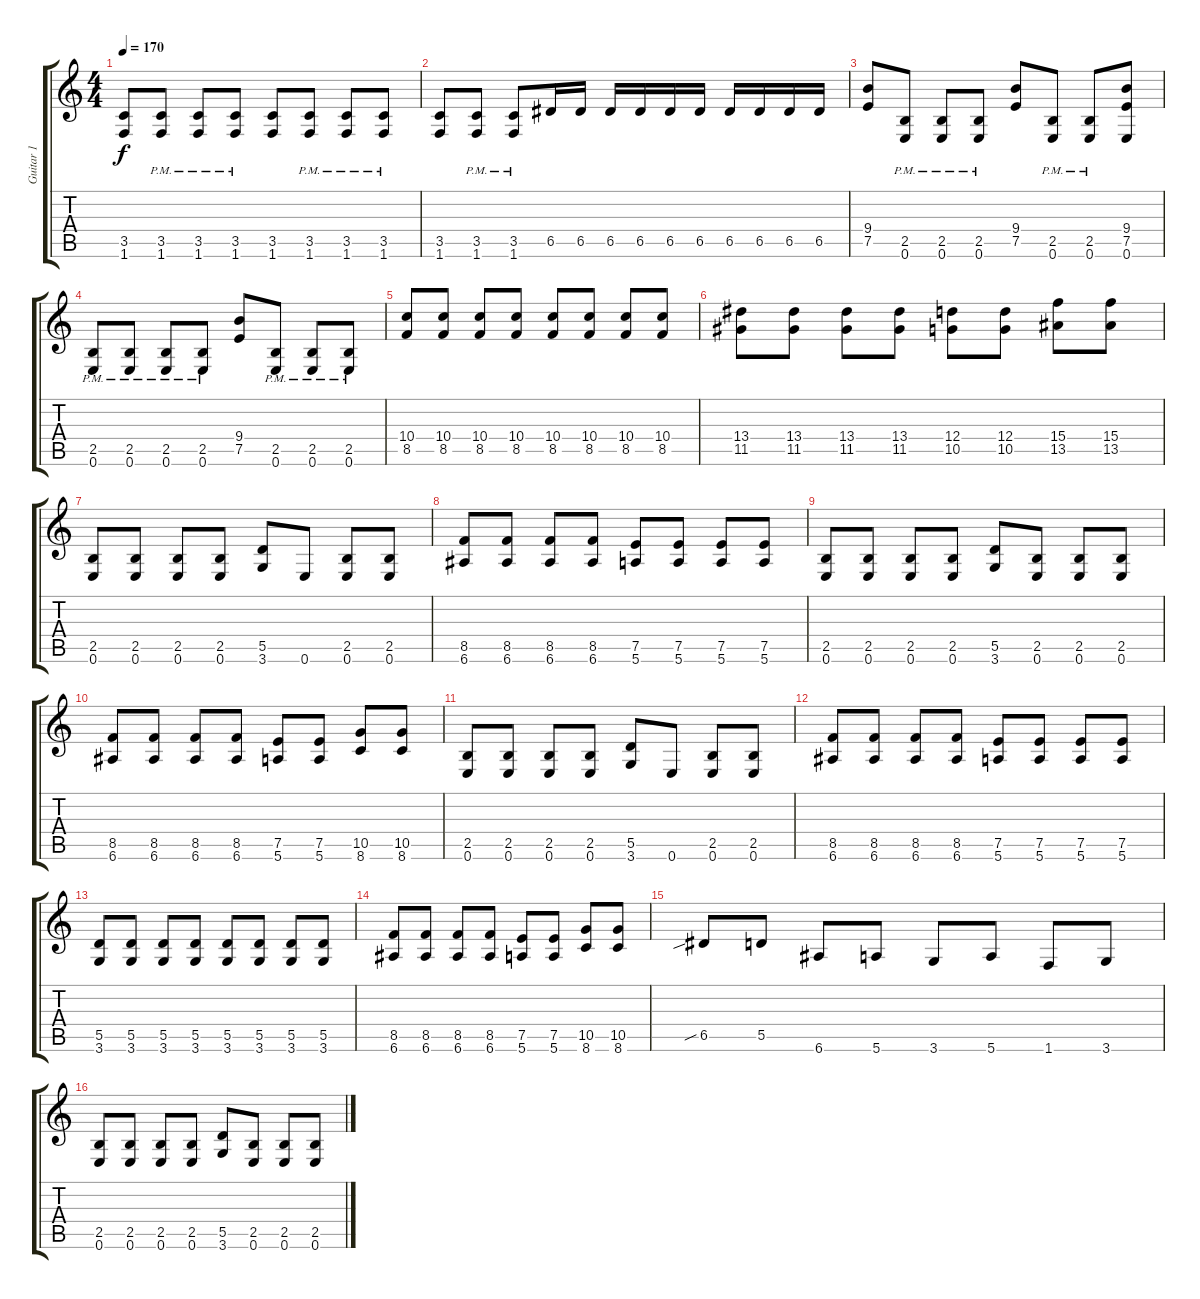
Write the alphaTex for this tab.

\track ("Guitar 1" "Guitar 1") {instrument distortionguitar}
\staff {score tabs}
\tuning (E4 B3 G3 D3 A2 E2) {hide}
\ts (4 4)
\tempo 170
\clef g2
\ks c
(3.5 1.6).8{dy f} (3.5{pm} 1.6{pm}).8 (3.5{pm} 1.6{pm}).8 (3.5{pm} 1.6{pm}).8 (3.5 1.6).8 (3.5{pm} 1.6{pm}).8 (3.5{pm} 1.6{pm}).8 (3.5{pm} 1.6{pm}).8 |
(3.5 1.6).8 (3.5{pm} 1.6{pm}).8 (3.5{pm} 1.6{pm}).8 6.5.16 6.5.16 6.5.16 6.5.16 6.5.16 6.5.16 6.5.16 6.5.16 6.5.16 6.5.16 |
(9.4 7.5).8 (2.5{pm} 0.6{pm}).8 (2.5{pm} 0.6{pm}).8 (2.5{pm} 0.6{pm}).8 (9.4 7.5).8 (2.5{pm} 0.6{pm}).8 (2.5{pm} 0.6{pm}).8 (9.4 7.5 0.6).8 |
(2.5{pm} 0.6{pm}).8 (2.5{pm} 0.6{pm}).8 (2.5{pm} 0.6{pm}).8 (2.5{pm} 0.6{pm}).8 (9.4 7.5).8 (2.5{pm} 0.6{pm}).8 (2.5{pm} 0.6{pm}).8 (2.5{pm} 0.6{pm}).8 |
(10.4 8.5).8 (10.4 8.5).8 (10.4 8.5).8 (10.4 8.5).8 (10.4 8.5).8 (10.4 8.5).8 (10.4 8.5).8 (10.4 8.5).8 |
(13.4 11.5).8 (13.4 11.5).8 (13.4 11.5).8 (13.4 11.5).8 (12.4 10.5).8 (12.4 10.5).8 (15.4 13.5).8 (15.4 13.5).8 |
(2.5 0.6).8 (2.5 0.6).8 (2.5 0.6).8 (2.5 0.6).8 (5.5 3.6).8 0.6.8 (2.5 0.6).8 (2.5 0.6).8 |
(8.5 6.6).8 (8.5 6.6).8 (8.5 6.6).8 (8.5 6.6).8 (7.5 5.6).8 (7.5 5.6).8 (7.5 5.6).8 (7.5 5.6).8 |
(2.5 0.6).8 (2.5 0.6).8 (2.5 0.6).8 (2.5 0.6).8 (5.5 3.6).8 (2.5 0.6).8 (2.5 0.6).8 (2.5 0.6).8 |
(8.5 6.6).8 (8.5 6.6).8 (8.5 6.6).8 (8.5 6.6).8 (7.5 5.6).8 (7.5 5.6).8 (10.5 8.6).8 (10.5 8.6).8 |
(2.5 0.6).8 (2.5 0.6).8 (2.5 0.6).8 (2.5 0.6).8 (5.5 3.6).8 0.6.8 (2.5 0.6).8 (2.5 0.6).8 |
(8.5 6.6).8 (8.5 6.6).8 (8.5 6.6).8 (8.5 6.6).8 (7.5 5.6).8 (7.5 5.6).8 (7.5 5.6).8 (7.5 5.6).8 |
(5.5 3.6).8 (5.5 3.6).8 (5.5 3.6).8 (5.5 3.6).8 (5.5 3.6).8 (5.5 3.6).8 (5.5 3.6).8 (5.5 3.6).8 |
(8.5 6.6).8 (8.5 6.6).8 (8.5 6.6).8 (8.5 6.6).8 (7.5 5.6).8 (7.5 5.6).8 (10.5 8.6).8 (10.5 8.6).8 |
6.5{sib}.8 5.5.8 6.6.8 5.6.8 3.6.8 5.6.8 1.6.8 3.6.8 |
(2.5 0.6).8 (2.5 0.6).8 (2.5 0.6).8 (2.5 0.6).8 (5.5 3.6).8 (2.5 0.6).8 (2.5 0.6).8 (2.5 0.6).8
